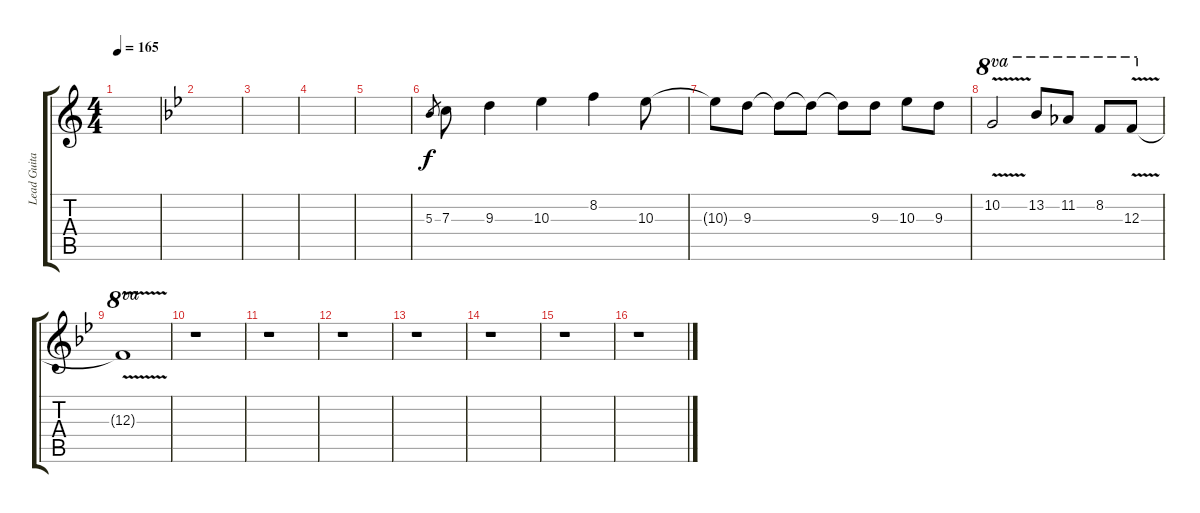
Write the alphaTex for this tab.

\track ("Lead Guitar" "Lead Guita") {instrument distortionguitar}
\staff {score tabs}
\tuning (D4 A3 F3 C3 G2 C2) {hide}
\ts (4 4)
\tempo 165
\clef g2
\ks c
|
\ks bb
|
|
|
|
5.3.8{gr} 7.3.8 9.3.4 10.3.4 8.2.4 10.3.8 |
10.3{t}.8 9.3.8 9.3{t}.8 9.3{t}.8 9.3{t}.8 9.3.8 10.3.8 9.3.8 |
10.2{v}.2{ot 8va} 13.2.8{ot 8va} 11.2.8{ot 8va} 8.2.8{ot 8va} 12.3{v}.8{ot 8va} |
12.3{v t}.1{ot 8va} |
r.1 |
r.1 |
r.1 |
r.1 |
r.1 |
r.1 |
r.1
